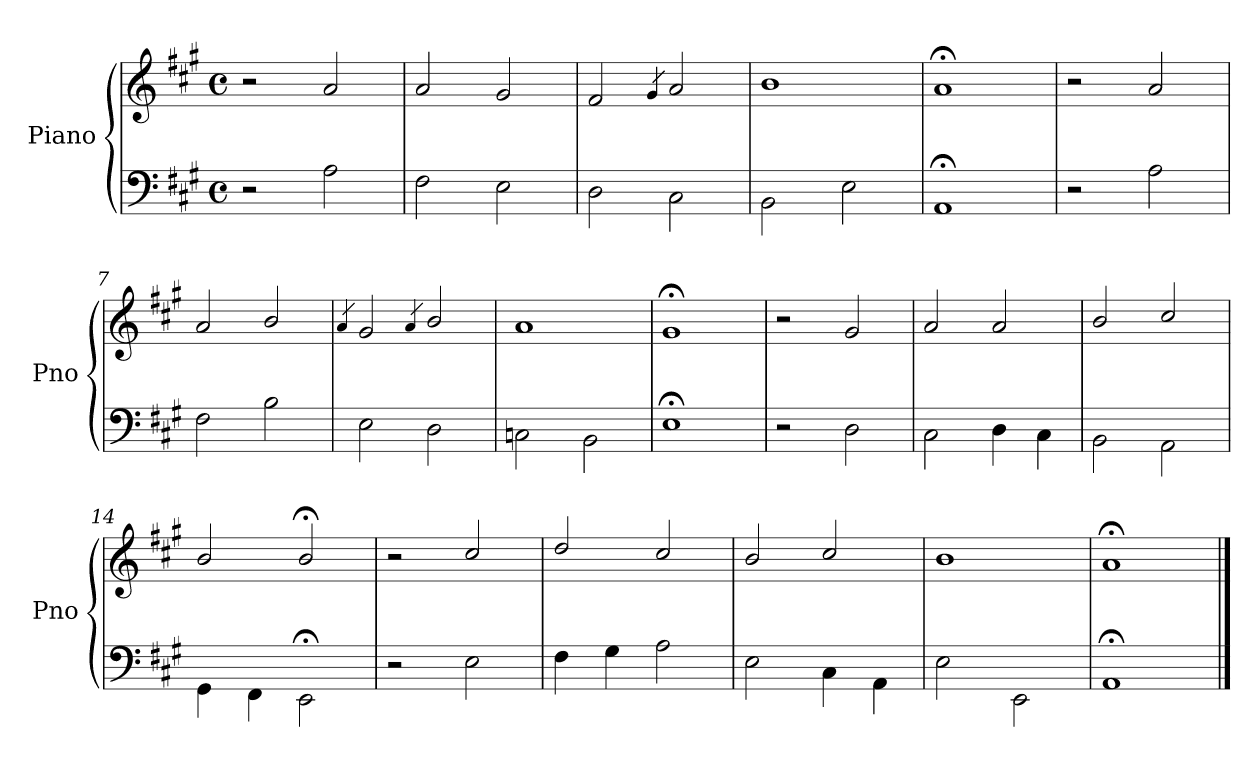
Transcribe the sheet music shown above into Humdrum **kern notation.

**kern	**kern
*part1	*part1
*staff2	*staff1
*I"Piano	*
*I'Pno	*
*clefF4	*clefG2
*k[f#c#g#]	*k[f#c#g#]
*A:	*A:
*M4/4	*M4/4
*met(c)	*met(c)
=1	=1
2r	2r
2A\	2a/
=2	=2
2F#\	2a/
2E\	2g#/
=3	=3
2D\	2f#/
.	4qg#/
2C#\	2a/
=4	=4
2BB\	1b/
2E\	.
=5	=5
1AA;\	1a;</
=6	=6
2r	2r
2A\	2a/
=7	=7
2F#\	2a/
2B\	2b/
=8	=8
.	4qa/
2E\	2g#/
.	4qa/
2D\	2b/
=9	=9
2Cn\	1a/
2BB\	.
=10	=10
1E;\	1g#;</
!!LO:PB:g=z
=11	=11
2r	2r
2D\	2g#/
=12	=12
2C#\	2a/
4D\	2a/
4C#\	.
=13	=13
2BB\	2b/
2AA\	2cc#/
=14	=14
4GG#\	2b/
4FF#\	.
2EE;\	2b;</
=15	=15
2r	2r
2E\	2cc#/
=16	=16
4F#\	2dd/
4G#\	.
2A\	2cc#/
=17	=17
2E\	2b/
4C#\	2cc#/
4AA\	.
=18	=18
2E\	1b/
2EE\	.
=19	=19
1AA;\	1a;</
==	==
*-	*-
